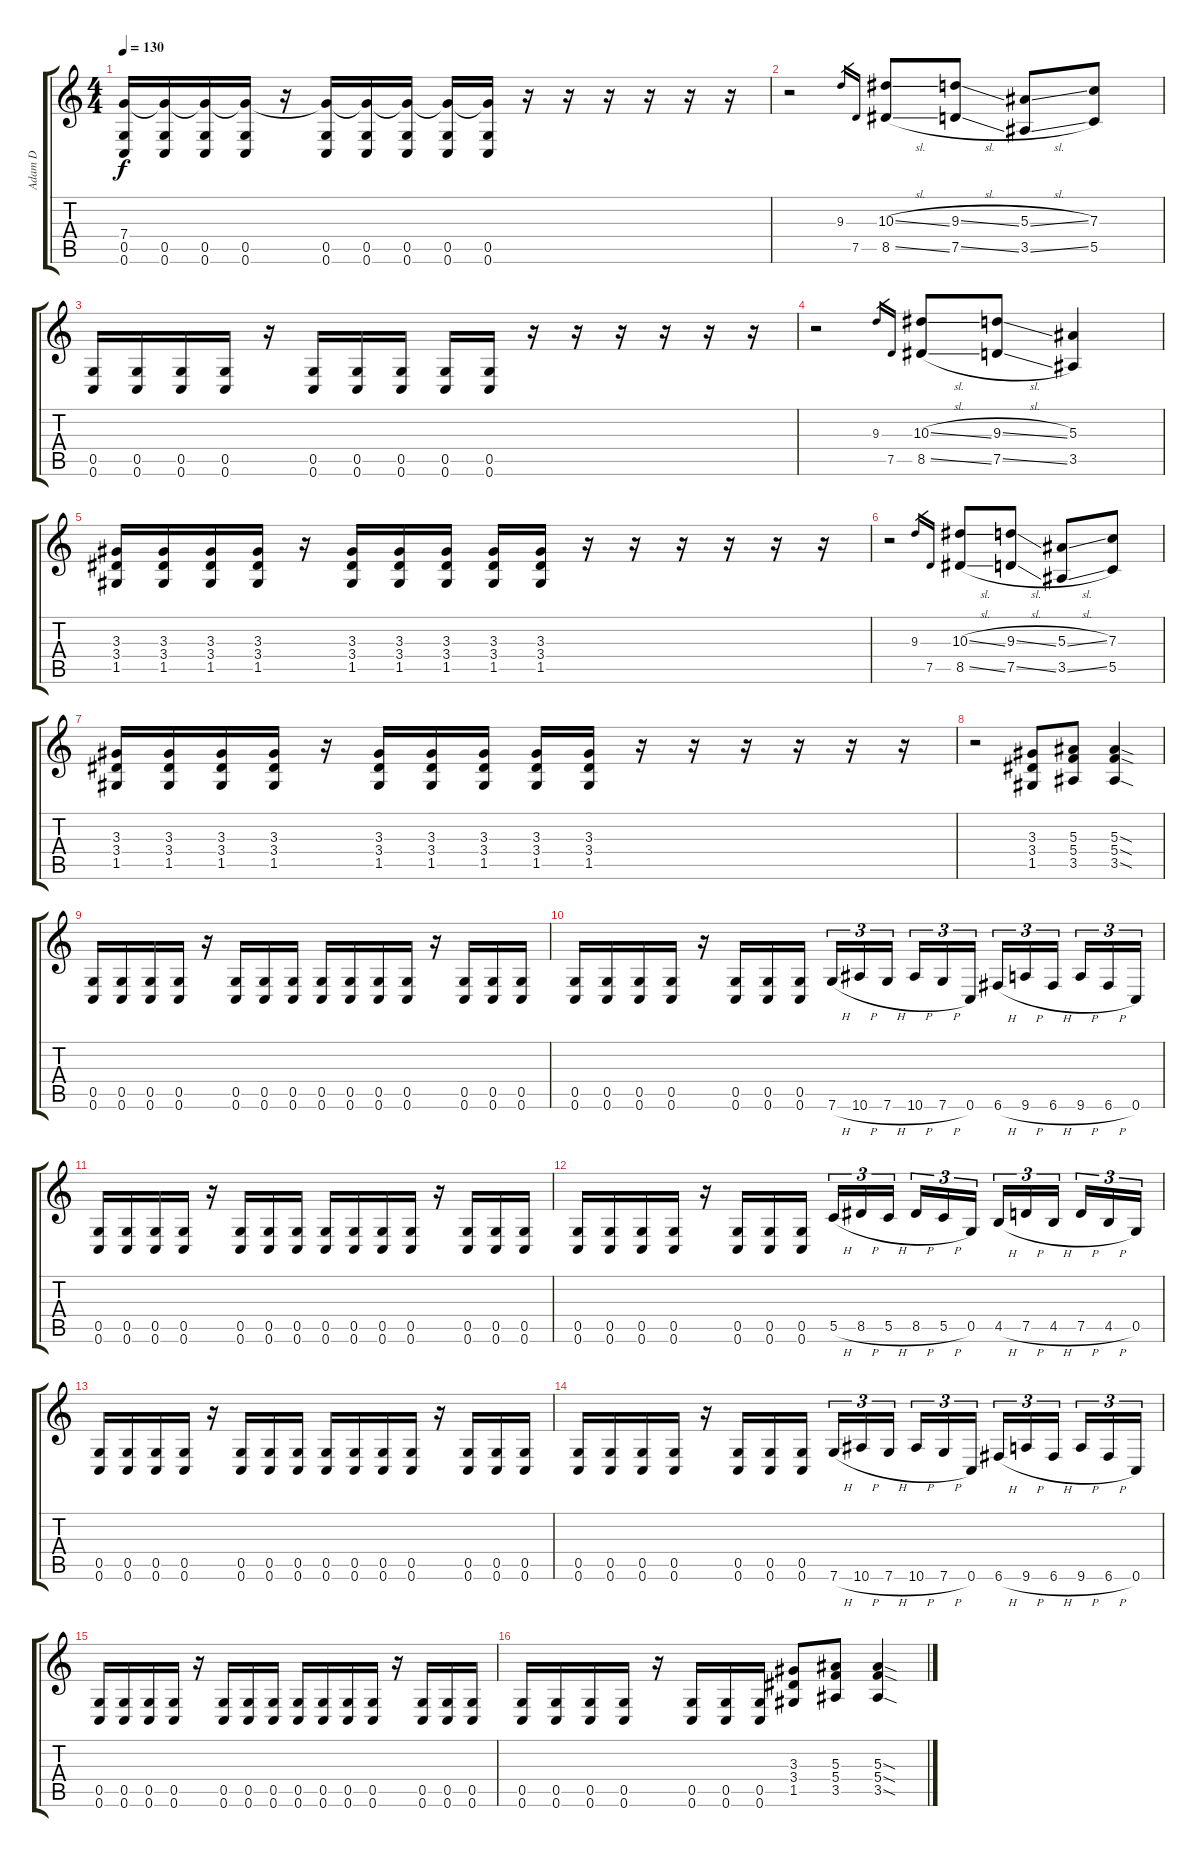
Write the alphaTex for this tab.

\track ("Adam D" "Adam D") {solo instrument distortionguitar}
\staff {score tabs}
\tuning (D4 A3 F3 C3 G2 C2) {hide}
\ts (4 4)
\tempo 130
\clef g2
\ks c
(7.4{t} 0.5 0.6).16{dy f} (7.4{t} 0.5 0.6).16 (7.4{t} 0.5 0.6).16 (7.4{t} 0.5 0.6).16 r.16 (7.4{t} 0.5 0.6).16 (7.4{t} 0.5 0.6).16 (7.4{t} 0.5 0.6).16 (7.4{t} 0.5 0.6).16 (7.4{t} 0.5 0.6).16 r.16 r.16 r.16 r.16 r.16 r.16 |
r.2 9.3.16{gr} 7.5.16{gr} (10.3{sl} 8.5{sl}).8 (9.3{sl} 7.5{sl}).8 (5.3{sl} 3.5{sl}).8 (7.3 5.5).8 |
(0.5 0.6).16 (0.5 0.6).16 (0.5 0.6).16 (0.5 0.6).16 r.16 (0.5 0.6).16 (0.5 0.6).16 (0.5 0.6).16 (0.5 0.6).16 (0.5 0.6).16 r.16 r.16 r.16 r.16 r.16 r.16 |
r.2 9.3.16{gr} 7.5.16{gr} (10.3{sl} 8.5{sl}).8 (9.3{sl} 7.5{sl}).8 (5.3 3.5).4 |
(3.3 3.4 1.5).16 (3.3 3.4 1.5).16 (3.3 3.4 1.5).16 (3.3 3.4 1.5).16 r.16 (3.3 3.4 1.5).16 (3.3 3.4 1.5).16 (3.3 3.4 1.5).16 (3.3 3.4 1.5).16 (3.3 3.4 1.5).16 r.16 r.16 r.16 r.16 r.16 r.16 |
r.2 9.3.16{gr} 7.5.16{gr} (10.3{sl} 8.5{sl}).8 (9.3{sl} 7.5{sl}).8 (5.3{sl} 3.5{sl}).8 (7.3 5.5).8 |
(3.3 3.4 1.5).16 (3.3 3.4 1.5).16 (3.3 3.4 1.5).16 (3.3 3.4 1.5).16 r.16 (3.3 3.4 1.5).16 (3.3 3.4 1.5).16 (3.3 3.4 1.5).16 (3.3 3.4 1.5).16 (3.3 3.4 1.5).16 r.16 r.16 r.16 r.16 r.16 r.16 |
r.2 (3.3 3.4 1.5).8 (5.3 5.4 3.5).8 (5.3{sod} 5.4{sod} 3.5{sod}).4 |
(0.5 0.6).16 (0.5 0.6).16 (0.5 0.6).16 (0.5 0.6).16 r.16 (0.5 0.6).16 (0.5 0.6).16 (0.5 0.6).16 (0.5 0.6).16 (0.5 0.6).16 (0.5 0.6).16 (0.5 0.6).16 r.16 (0.5 0.6).16 (0.5 0.6).16 (0.5 0.6).16 |
(0.5 0.6).16 (0.5 0.6).16 (0.5 0.6).16 (0.5 0.6).16 r.16 (0.5 0.6).16 (0.5 0.6).16 (0.5 0.6).16 7.6{h}.16{tu (3 2)} 10.6{h}.16{tu (3 2)} 7.6{h}.16{tu (3 2) beam splitsecondary} 10.6{h}.16{tu (3 2)} 7.6{h}.16{tu (3 2)} 0.6.16{tu (3 2)} 6.6{h}.16{tu (3 2)} 9.6{h}.16{tu (3 2)} 6.6{h}.16{tu (3 2) beam splitsecondary} 9.6{h}.16{tu (3 2)} 6.6{h}.16{tu (3 2)} 0.6.16{tu (3 2)} |
(0.5 0.6).16 (0.5 0.6).16 (0.5 0.6).16 (0.5 0.6).16 r.16 (0.5 0.6).16 (0.5 0.6).16 (0.5 0.6).16 (0.5 0.6).16 (0.5 0.6).16 (0.5 0.6).16 (0.5 0.6).16 r.16 (0.5 0.6).16 (0.5 0.6).16 (0.5 0.6).16 |
(0.5 0.6).16 (0.5 0.6).16 (0.5 0.6).16 (0.5 0.6).16 r.16 (0.5 0.6).16 (0.5 0.6).16 (0.5 0.6).16 5.5{h}.16{tu (3 2)} 8.5{h}.16{tu (3 2)} 5.5{h}.16{tu (3 2) beam splitsecondary} 8.5{h}.16{tu (3 2)} 5.5{h}.16{tu (3 2)} 0.5.16{tu (3 2)} 4.5{h}.16{tu (3 2)} 7.5{h}.16{tu (3 2)} 4.5{h}.16{tu (3 2) beam splitsecondary} 7.5{h}.16{tu (3 2)} 4.5{h}.16{tu (3 2)} 0.5.16{tu (3 2)} |
(0.5 0.6).16 (0.5 0.6).16 (0.5 0.6).16 (0.5 0.6).16 r.16 (0.5 0.6).16 (0.5 0.6).16 (0.5 0.6).16 (0.5 0.6).16 (0.5 0.6).16 (0.5 0.6).16 (0.5 0.6).16 r.16 (0.5 0.6).16 (0.5 0.6).16 (0.5 0.6).16 |
(0.5 0.6).16 (0.5 0.6).16 (0.5 0.6).16 (0.5 0.6).16 r.16 (0.5 0.6).16 (0.5 0.6).16 (0.5 0.6).16 7.6{h}.16{tu (3 2)} 10.6{h}.16{tu (3 2)} 7.6{h}.16{tu (3 2) beam splitsecondary} 10.6{h}.16{tu (3 2)} 7.6{h}.16{tu (3 2)} 0.6.16{tu (3 2)} 6.6{h}.16{tu (3 2)} 9.6{h}.16{tu (3 2)} 6.6{h}.16{tu (3 2) beam splitsecondary} 9.6{h}.16{tu (3 2)} 6.6{h}.16{tu (3 2)} 0.6.16{tu (3 2)} |
(0.5 0.6).16 (0.5 0.6).16 (0.5 0.6).16 (0.5 0.6).16 r.16 (0.5 0.6).16 (0.5 0.6).16 (0.5 0.6).16 (0.5 0.6).16 (0.5 0.6).16 (0.5 0.6).16 (0.5 0.6).16 r.16 (0.5 0.6).16 (0.5 0.6).16 (0.5 0.6).16 |
(0.5 0.6).16 (0.5 0.6).16 (0.5 0.6).16 (0.5 0.6).16 r.16 (0.5 0.6).16 (0.5 0.6).16 (0.5 0.6).16 (3.3 3.4 1.5).8 (5.3 5.4 3.5).8 (5.3{sod} 5.4{sod} 3.5{sod}).4
